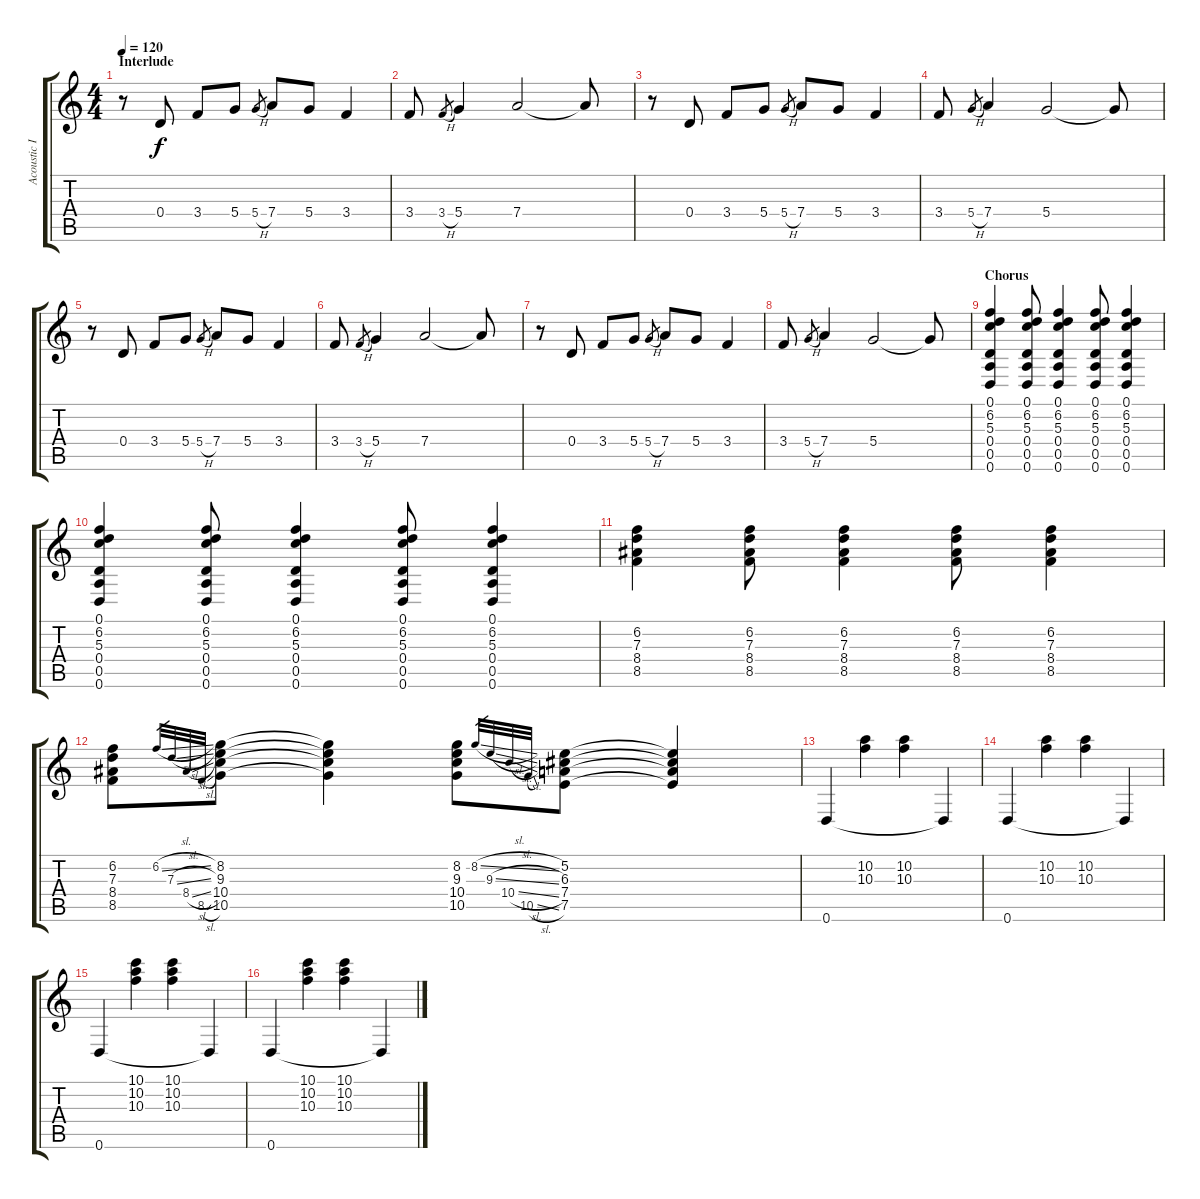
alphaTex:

\track ("Acoustic II" "Acoustic I") {instrument acousticguitarsteel}
\staff {score tabs}
\tuning (D4 B3 G3 D3 A2 D2) {hide}
\ts (4 4)
\section ("" "Interlude")
\tempo 120
\clef g2
\ks c
r.8{dy f} 0.4.8{volume 16} 3.4.8 5.4.8 5.4{h}.8{gr} 7.4.8 5.4.8 3.4.4 |
3.4.8 3.4{h}.8{gr} 5.4.4 7.4.2 7.4{t}.8 |
r.8 0.4.8 3.4.8 5.4.8 5.4{h}.8{gr} 7.4.8 5.4.8 3.4.4 |
3.4.8 5.4{h}.8{gr} 7.4.4 5.4.2 5.4{t}.8 |
r.8 0.4.8 3.4.8 5.4.8 5.4{h}.8{gr} 7.4.8 5.4.8 3.4.4 |
3.4.8 3.4{h}.8{gr} 5.4.4 7.4.2 7.4{t}.8 |
r.8 0.4.8 3.4.8 5.4.8 5.4{h}.8{gr} 7.4.8 5.4.8 3.4.4 |
3.4.8 5.4{h}.8{gr} 7.4.4 5.4.2 5.4{t}.8 |
\section ("" "Chorus")
(0.1 6.2 5.3 0.4 0.5 0.6).4{volume 12} (0.1 6.2 5.3 0.4 0.5 0.6).8 (0.1 6.2 5.3 0.4 0.5 0.6).4 (0.1 6.2 5.3 0.4 0.5 0.6).8 (0.1 6.2 5.3 0.4 0.5 0.6).4 |
(0.1 6.2 5.3 0.4 0.5 0.6).4 (0.1 6.2 5.3 0.4 0.5 0.6).8 (0.1 6.2 5.3 0.4 0.5 0.6).4 (0.1 6.2 5.3 0.4 0.5 0.6).8 (0.1 6.2 5.3 0.4 0.5 0.6).4 |
(6.2 7.3 8.4 8.5).4 (6.2 7.3 8.4 8.5).8 (6.2 7.3 8.4 8.5).4 (6.2 7.3 8.4 8.5).8 (6.2 7.3 8.4 8.5).4 |
(6.2 7.3 8.4 8.5).8 6.2{sl}.32{gr} 7.3{sl}.32{gr} 8.4{sl}.32{gr} 8.5{sl}.32{gr} (8.2 9.3 10.4 10.5).8 (8.2{t} 9.3{t} 10.4{t} 10.5{t}).4 (8.2 9.3 10.4 10.5).8 8.2{sl}.32{gr} 9.3{sl}.32{gr} 10.4{sl}.32{gr} 10.5{sl}.32{gr} (5.2 6.3 7.4 7.5).8 (5.2{t} 6.3{t} 7.4{t} 7.5{t}).4 |
0.6.4 (10.2 10.3).4 (10.2 10.3).4 0.6{t}.4 |
0.6.4 (10.2 10.3).4 (10.2 10.3).4 0.6{t}.4 |
0.6.4 (10.1 10.2 10.3).4 (10.1 10.2 10.3).4 0.6{t}.4 |
0.6.4 (10.1 10.2 10.3).4 (10.1 10.2 10.3).4 0.6{t}.4
